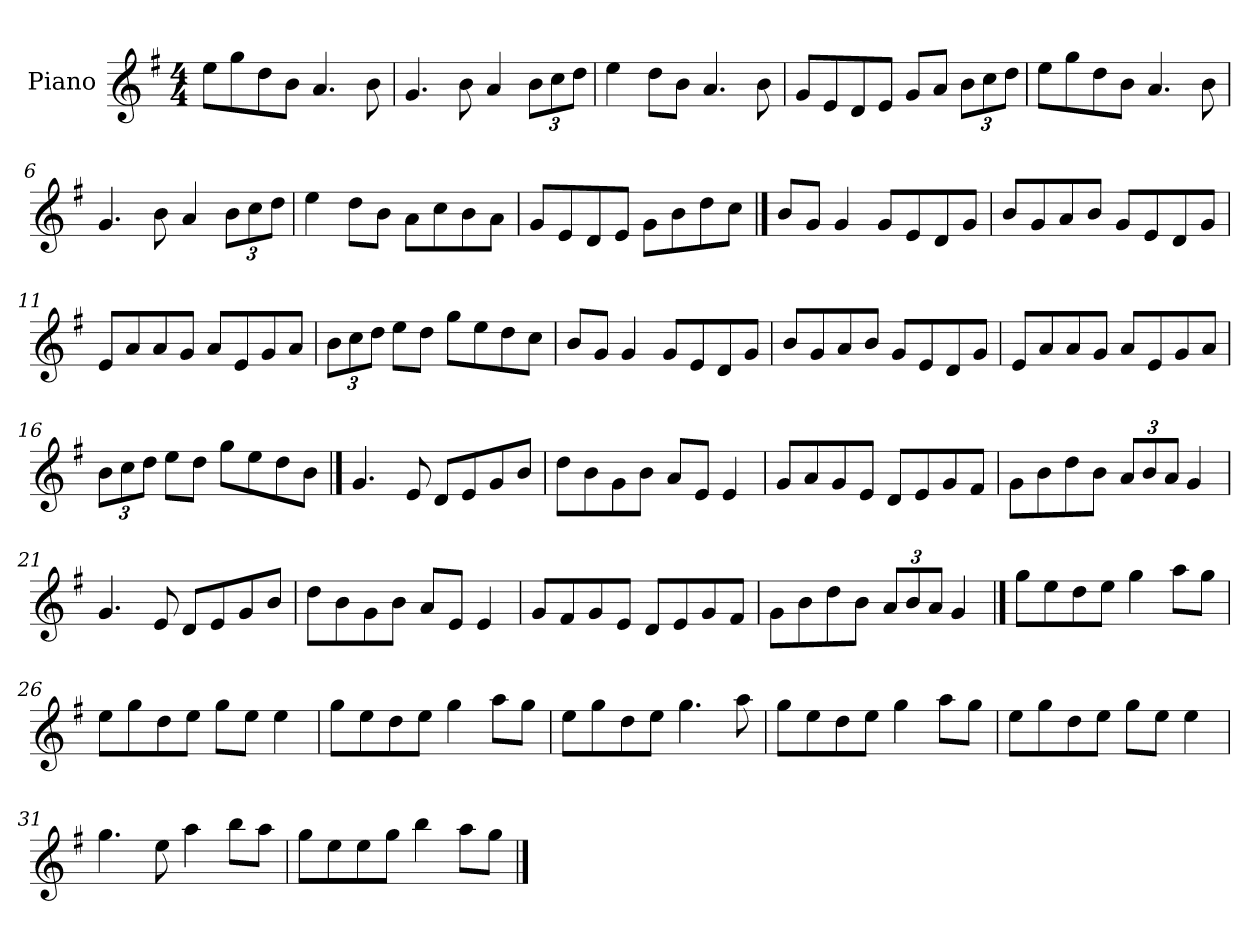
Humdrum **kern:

**kern
*part1
*staff1
*I"Piano
*I'Pno
*clefG2
*k[f#]
*G:
*M4/4
=1
8ee\L
8gg\
8dd\
8b\J
4.a/
8b\
=2
4.g/
8b\
4a/
12b\L
12cc\
12dd\J
=3
4ee\
8dd\L
8b\J
4.a/
8b\
=4
8g/L
8e/
8d/
8e/J
8g/L
8a/J
12b\L
12cc\
12dd\J
=5
8ee\L
8gg\
8dd\
8b\J
4.a/
8b\
=6
4.g/
8b\
4a/
12b\L
12cc\
12dd\J
=7
4ee\
8dd\L
8b\J
8a\L
8cc\
8b\
8a\J
=8
8g/L
8e/
8d/
8e/J
8g\L
8b\
8dd\
8cc\J
==9
8b/L
8g/J
4g/
8g/L
8e/
8d/
8g/J
=10
8b/L
8g/
8a/
8b/J
8g/L
8e/
8d/
8g/J
=11
8e/L
8a/
8a/
8g/J
8a/L
8e/
8g/
8a/J
=12
12b\L
12cc\
12dd\J
8ee\L
8dd\J
8gg\L
8ee\
8dd\
8cc\J
=13
8b/L
8g/J
4g/
8g/L
8e/
8d/
8g/J
=14
8b/L
8g/
8a/
8b/J
8g/L
8e/
8d/
8g/J
=15
8e/L
8a/
8a/
8g/J
8a/L
8e/
8g/
8a/J
=16
12b\L
12cc\
12dd\J
8ee\L
8dd\J
8gg\L
8ee\
8dd\
8b\J
==17
4.g/
8e/
8d/L
8e/
8g/
8b/J
=18
8dd\L
8b\
8g\
8b\J
8a/L
8e/J
4e/
=19
8g/L
8a/
8g/
8e/J
8d/L
8e/
8g/
8f#/J
=20
8g\L
8b\
8dd\
8b\J
12a/L
12b/
12a/J
4g/
=21
4.g/
8e/
8d/L
8e/
8g/
8b/J
=22
8dd\L
8b\
8g\
8b\J
8a/L
8e/J
4e/
=23
8g/L
8f#/
8g/
8e/J
8d/L
8e/
8g/
8f#/J
=24
8g\L
8b\
8dd\
8b\J
12a/L
12b/
12a/J
4g/
==25
8gg\L
8ee\
8dd\
8ee\J
4gg\
8aa\L
8gg\J
=26
8ee\L
8gg\
8dd\
8ee\J
8gg\L
8ee\J
4ee\
=27
8gg\L
8ee\
8dd\
8ee\J
4gg\
8aa\L
8gg\J
=28
8ee\L
8gg\
8dd\
8ee\J
4.gg\
8aa\
=29
8gg\L
8ee\
8dd\
8ee\J
4gg\
8aa\L
8gg\J
=30
8ee\L
8gg\
8dd\
8ee\J
8gg\L
8ee\J
4ee\
=31
4.gg\
8ee\
4aa\
8bb\L
8aa\J
=32
8gg\L
8ee\
8ee\
8gg\J
4bb\
8aa\L
8gg\J
==
*-
